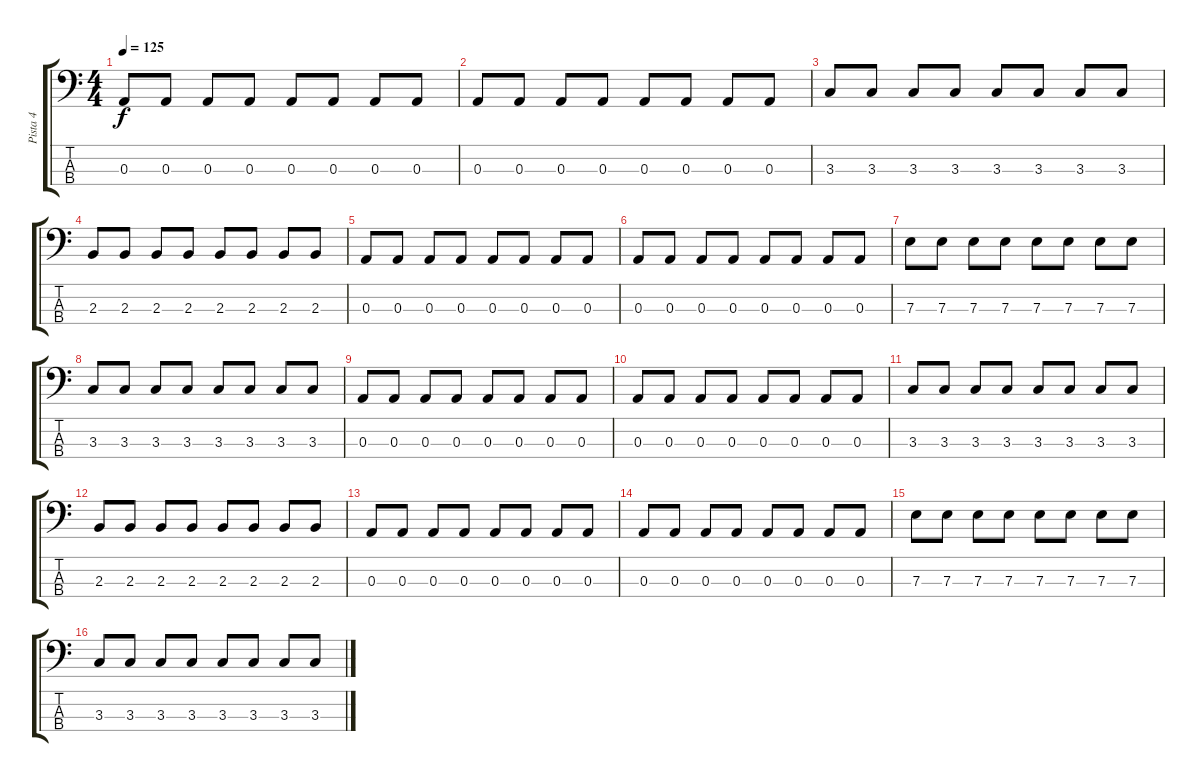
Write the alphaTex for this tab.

\track ("Pista 4" "Pista 4") {instrument electricbasspick}
\staff {score tabs}
\tuning (G2 D2 A1 D1) {hide}
\ts (4 4)
\tempo 125
\clef f4
\ks c
0.3.8{dy f} 0.3.8 0.3.8 0.3.8 0.3.8 0.3.8 0.3.8 0.3.8 |
0.3.8 0.3.8 0.3.8 0.3.8 0.3.8 0.3.8 0.3.8 0.3.8 |
3.3.8 3.3.8 3.3.8 3.3.8 3.3.8 3.3.8 3.3.8 3.3.8 |
2.3.8 2.3.8 2.3.8 2.3.8 2.3.8 2.3.8 2.3.8 2.3.8 |
0.3.8 0.3.8 0.3.8 0.3.8 0.3.8 0.3.8 0.3.8 0.3.8 |
0.3.8 0.3.8 0.3.8 0.3.8 0.3.8 0.3.8 0.3.8 0.3.8 |
7.3.8 7.3.8 7.3.8 7.3.8 7.3.8 7.3.8 7.3.8 7.3.8 |
3.3.8 3.3.8 3.3.8 3.3.8 3.3.8 3.3.8 3.3.8 3.3.8 |
0.3.8 0.3.8 0.3.8 0.3.8 0.3.8 0.3.8 0.3.8 0.3.8 |
0.3.8 0.3.8 0.3.8 0.3.8 0.3.8 0.3.8 0.3.8 0.3.8 |
3.3.8 3.3.8 3.3.8 3.3.8 3.3.8 3.3.8 3.3.8 3.3.8 |
2.3.8 2.3.8 2.3.8 2.3.8 2.3.8 2.3.8 2.3.8 2.3.8 |
0.3.8 0.3.8 0.3.8 0.3.8 0.3.8 0.3.8 0.3.8 0.3.8 |
0.3.8 0.3.8 0.3.8 0.3.8 0.3.8 0.3.8 0.3.8 0.3.8 |
7.3.8 7.3.8 7.3.8 7.3.8 7.3.8 7.3.8 7.3.8 7.3.8 |
3.3.8 3.3.8 3.3.8 3.3.8 3.3.8 3.3.8 3.3.8 3.3.8
